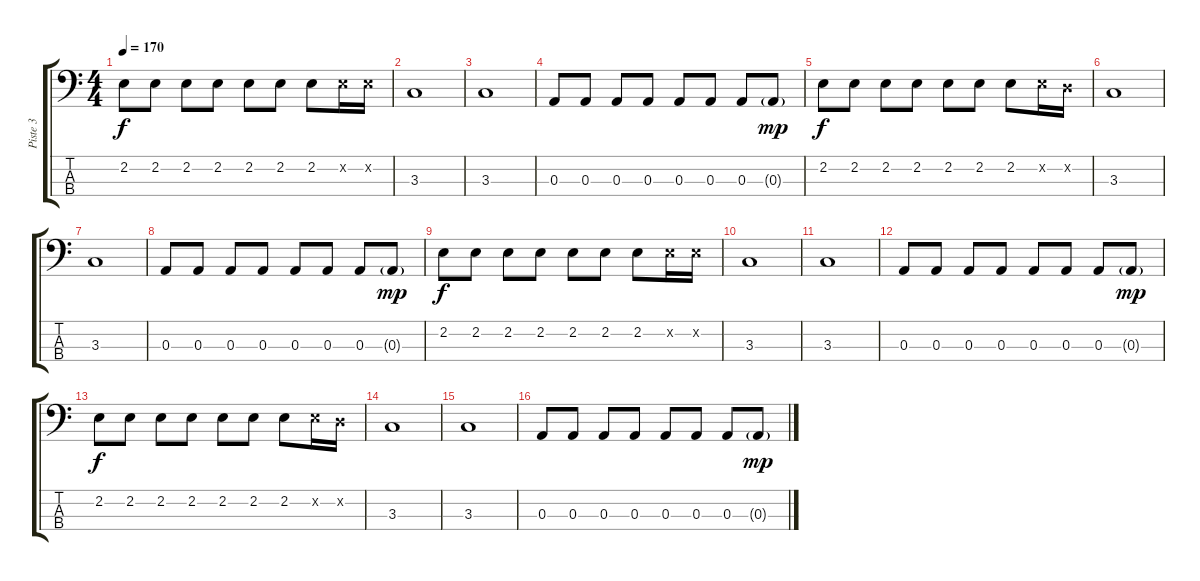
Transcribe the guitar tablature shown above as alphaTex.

\track ("Piste 3" "Piste 3") {instrument electricbassfinger}
\staff {score tabs}
\tuning (G2 D2 A1 E1) {hide}
\ts (4 4)
\tempo 170
\clef f4
\ks c
2.2.8{dy f instrument electricbassfinger} 2.2.8 2.2.8 2.2.8 2.2.8 2.2.8 2.2.8 2.2{x}.16 2.2{x}.16 |
3.3.1 |
3.3.1 |
0.3.8 0.3.8 0.3.8 0.3.8 0.3.8 0.3.8 0.3.8 0.3{g}.8{dy mp} |
2.2.8{dy f} 2.2.8 2.2.8 2.2.8 2.2.8 2.2.8 2.2.8 2.2{x}.16 0.2{x}.16 |
3.3.1 |
3.3.1 |
0.3.8 0.3.8 0.3.8 0.3.8 0.3.8 0.3.8 0.3.8 0.3{g}.8{dy mp} |
2.2.8{dy f} 2.2.8 2.2.8 2.2.8 2.2.8 2.2.8 2.2.8 2.2{x}.16 2.2{x}.16 |
3.3.1 |
3.3.1 |
0.3.8 0.3.8 0.3.8 0.3.8 0.3.8 0.3.8 0.3.8 0.3{g}.8{dy mp} |
2.2.8{dy f} 2.2.8 2.2.8 2.2.8 2.2.8 2.2.8 2.2.8 2.2{x}.16 0.2{x}.16 |
3.3.1 |
3.3.1 |
0.3.8 0.3.8 0.3.8 0.3.8 0.3.8 0.3.8 0.3.8 0.3{g}.8{dy mp}
